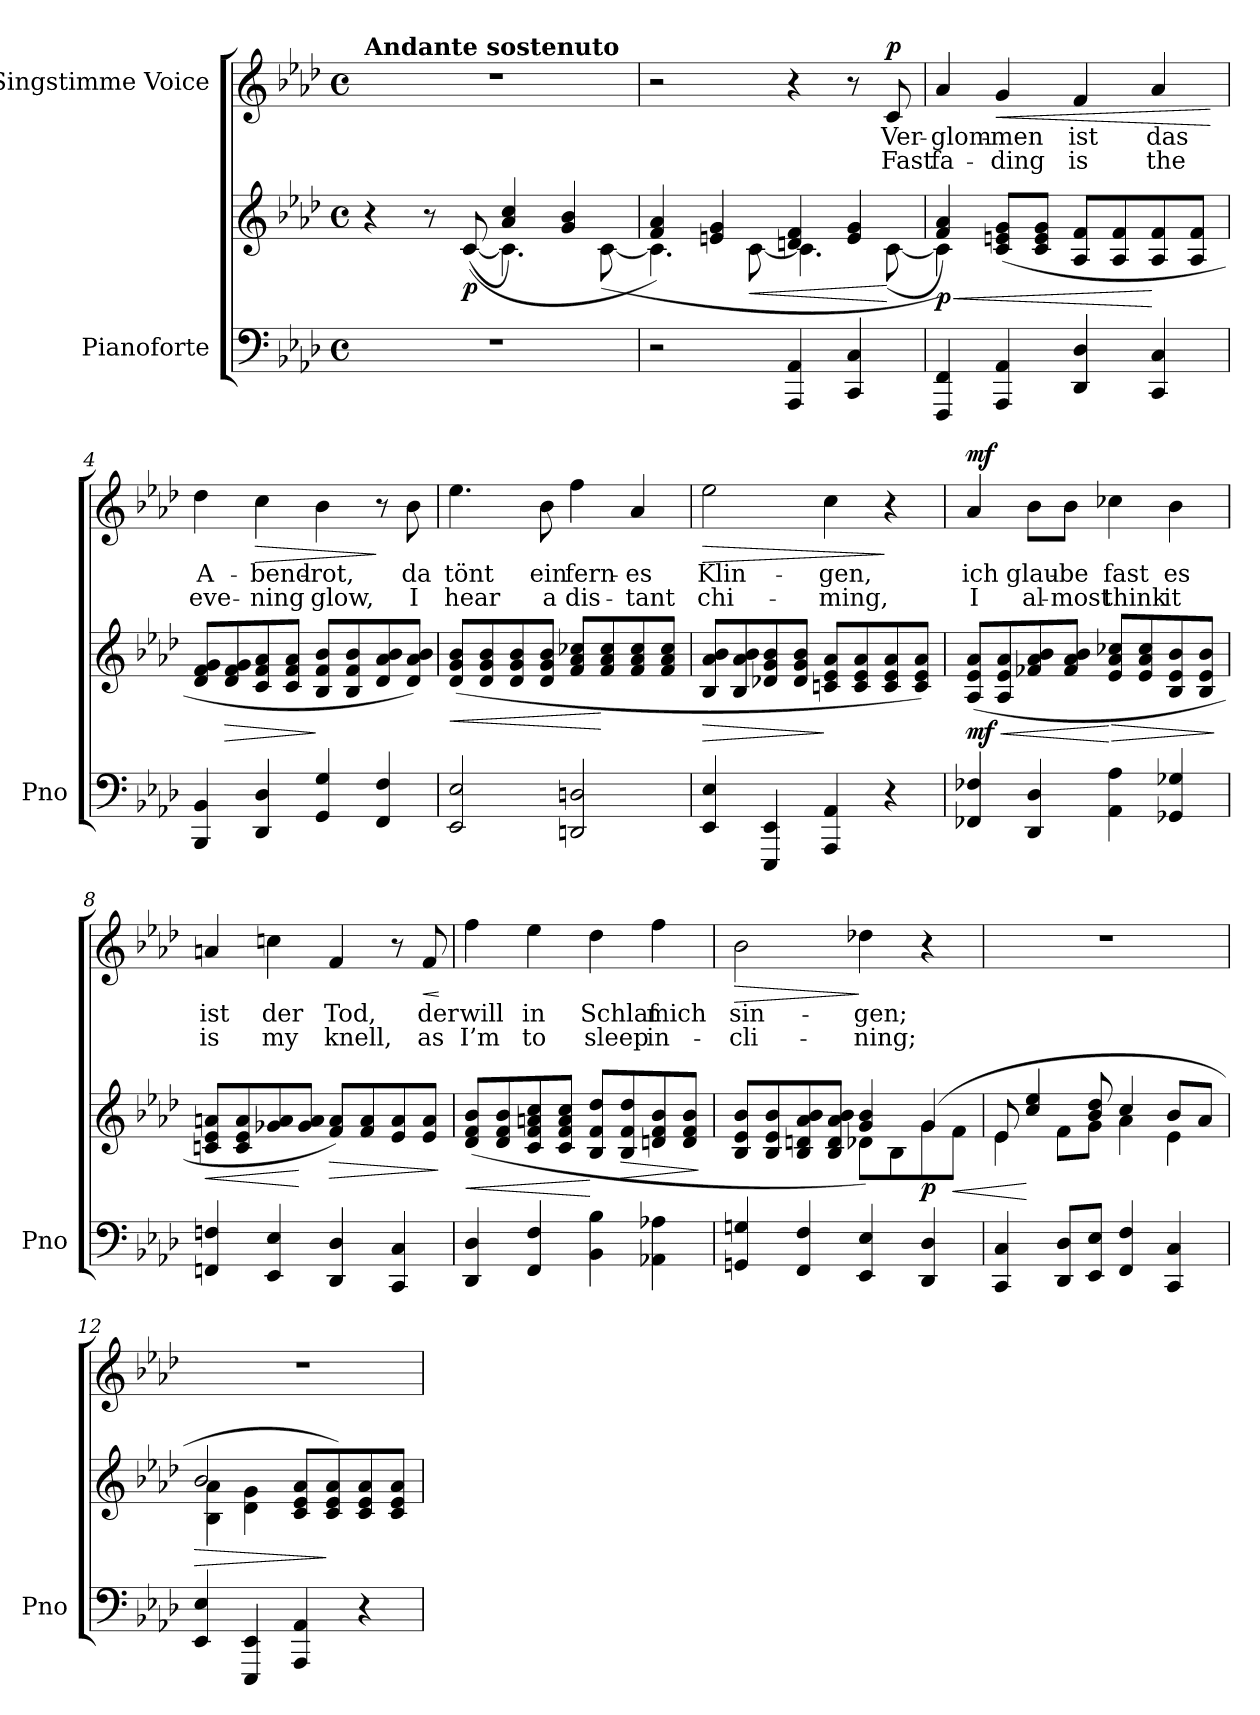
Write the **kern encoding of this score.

**kern	**kern	**dynam	**kern	**text	**text	**dynam
*part2	*part2	*part2	*part1	*part1	*part1	*part1
*staff3	*staff2	*staff2/3	*staff1	*staff1	*staff1	*staff1
*I"Pianoforte	*	*	*I"Singstimme Voice	*	*	*
*I'Pno	*	*	*	*	*	*
*clefF4	*clefG2	*	*clefG2	*	*	*
*k[b-e-a-d-]	*k[b-e-a-d-]	*	*k[b-e-a-d-]	*	*	*
*M4/4	*M4/4	*	*M4/4	*	*	*
*met(c)	*met(c)	*	*met(c)	*	*	*
=1	=1	=1	=1	=1	=1	=1
*	*^	*	*	*	*	*
!	!	!	!	!LO:TX:a:B:t=Andante sostenuto	!	!	!
1r	4r	2ryy	.	1r	.	.	.
.	8r	.	.	.	.	.	.
!	!	!	!LO:DY:b	!	!	!	!
.	(>([<8c/	.	p	.	.	.	.
.	4a-/ 4cc/)	4.c\]	.	.	.	.	.
.	4g/ 4b-/	.	.	.	.	.	.
.	.	(>[8c\	.	.	.	.	.
=2	=2	=2	=2	=2	=2	=2	=2
2r	4f/ 4a-/)	4.c\]	.	2r	.	.	.
.	4en/ 4g/	.	.	.	.	.	.
!	!	!	!LO:HP:b	!	!	!	!
.	.	[8c\	<	.	.	.	.
4AAA-/ 4AA-/	4dn/ 4f/	4.c\]	.	4r	.	.	.
4CC/ 4C/	4e/ 4g/	.	.	8r	.	.	.
!	!	!	!	!	!	!	!LO:DY:a
.	.	(>[8c\	[	8c/	Ver-	Fast	p
=3	=3	=3	=3	=3	=3	=3	=3
!	!	!	!LO:HP:b	!	!	!	!
!	!	!	!LO:DY:n=1:b	!	!	!	!
4FFF/ 4FF/	4f/ 4a-/))	4c\]	< p	4a-/	-glom-	fa-	.
!	!	!	!	!	!	!	!LO:HP:b
4AAA-/ 4AA-/	(8c/ 8en/ 8g/L	4ryy	.	4g/	-men	-ding	<
.	8c/ 8e/ 8g/J	.	.	.	.	.	.
4DD-/ 4D-/	8A-/ 8f/L	2ryy	.	4f/	ist	is	.
.	8A-/ 8f/	.	.	.	.	.	.
4CC/ 4C/	8A-/ 8f/	.	[	4a-/	das	the	.
.	8A-/ 8f/J	.	.	.	.	.	.
*	*v	*v	*	*	*	*	*
.	.	.	.	.	.	[
=4	=4	=4	=4	=4	=4	=4
4BBB-/ 4BB-/	8d-/ 8f/ 8g/L	.	4dd-\	A-	eve-	.
!	!	!LO:HP:b	!	!	!	!
.	8d-/ 8f/ 8g/	>	.	.	.	.
!	!	!	!	!	!	!LO:HP:b
4DD-/ 4D-/	8c/ 8f/ 8a-/	.	4cc\	-bend-	-ning	>
.	8c/ 8f/ 8a-/J	.	.	.	.	.
4GG/ 4G/	8B-/ 8f/ 8b-/L	]	4b-\	-rot,	glow,	.
.	8B-/ 8f/ 8b-/	.	.	.	.	.
4FF/ 4F/	8d-/ 8a-/ 8b-/	.	8r	.	.	]
.	8d-/ 8a-/ 8b-/J)	.	8b-\	da	I	.
=5	=5	=5	=5	=5	=5	=5
!	!	!LO:HP:b	!	!	!	!
2EE-/ 2E-/	(8d-/ 8g/ 8b-/L	<	4.ee-\	tönt	hear	.
.	8d-/ 8g/ 8b-/	.	.	.	.	.
.	8d-/ 8g/ 8b-/	.	.	.	.	.
.	8d-/ 8g/ 8b-/J	.	8b-\	ein	a	.
2DDn/ 2Dn/	8f/ 8a-/ 8cc-X/L	.	4ff\	fern-	dis-	.
.	8f/ 8a-/ 8cc-/	[	.	.	.	.
.	8f/ 8a-/ 8cc-/	.	4a-/	-es	-tant	.
.	8f/ 8a-/ 8cc-/J	.	.	.	.	.
=6	=6	=6	=6	=6	=6	=6
!	!	!LO:HP:b	!	!	!	!LO:HP:b
4EE-/ 4E-/	8B-/ 8a-/ 8b-/L	>	2ee-\	Klin-	chi-	>
.	8B-/ 8a-/ 8b-/	.	.	.	.	.
4EEE-/ 4EE-/	8d-X/ 8g/ 8b-/	.	.	.	.	.
.	8d-/ 8g/ 8b-/J	.	.	.	.	.
4AAA-/ 4AA-/	8cn/ 8e-/ 8a-/L	]	4cc\	-gen,	-ming,	.
.	8c/ 8e-/ 8a-/	.	.	.	.	.
4r	8c/ 8e-/ 8a-/	.	4r	.	.	]
.	8c/ 8e-/ 8a-/J)	.	.	.	.	.
=7	=7	=7	=7	=7	=7	=7
!	!	!LO:HP:b	!	!	!	!
!	!	!LO:DY:n=1:b	!	!	!	!LO:DY:a
4FF-X/ 4F-X/	(8A-/ 8e-/ 8a-/L	< mf	4a-/	ich	I	mf
.	8A-/ 8e-/ 8a-/	.	.	.	.	.
4DD-/ 4D-/	8f-X/ 8a-/ 8b-/	.	8b-\L	glau-	al-	.
.	8f-/ 8a-/ 8b-/J	.	8b-\J	-be	-most	.
!	!	!LO:HP:n=1:b	!	!	!	!
4AA-\ 4A-\	8e-/ 8a-/ 8cc-X/L	[ >	4cc-X\	fast	think	.
.	8e-/ 8a-/ 8cc-/	.	.	.	.	.
4GG-X/ 4G-X/	8B-/ 8e-/ 8b-/	.	4b-\	es	it	.
.	8B-/ 8e-/ 8b-/J	.	.	.	.	.
.	.	]	.	.	.	.
=8	=8	=8	=8	=8	=8	=8
!	!	!LO:HP:b	!	!	!	!
4FFn/ 4Fn/	8cn/ 8e-/ 8an/L	<	4an/	ist	is	.
.	8c/ 8e-/ 8a/	.	.	.	.	.
4EE-/ 4E-/	8g-X/ 8a/	.	4ccn\	der	my	.
.	8g-/ 8a/J	[	.	.	.	.
!	!	!LO:HP:b	!	!	!	!
4DD-/ 4D-/	8f/ 8a/L)	>	4f/	Tod,	knell,	.
.	8f/ 8a/	.	.	.	.	.
4CC/ 4C/	8e-/ 8a/	.	8r	.	.	.
!	!	!	!	!	!	!LO:HP:b
.	8e-/ 8a/J	.	8f/	der	as	<
.	.	]	.	.	.	[
=9	=9	=9	=9	=9	=9	=9
!	!	!LO:HP:b	!	!	!	!
4DD-/ 4D-/	(8d-/ 8f/ 8b-/L	<	4ff\	will	I’m	.
.	8d-/ 8f/ 8b-/	.	.	.	.	.
4FF/ 4F/	8c/ 8f/ 8an/ 8cc/	.	4ee-\	in	to	.
.	8c/ 8f/ 8a/ 8cc/J	.	.	.	.	.
4BB-\ 4B-\	8B-/ 8f/ 8dd-/L	[	4dd-\	Schlaf	sleep	.
!	!	!LO:HP:b	!	!	!	!
.	8B-/ 8f/ 8dd-/	>	.	.	.	.
4AA-X\ 4A-X\	8dn/ 8f/ 8b-/	.	4ff\	mich	in-	.
.	8d/ 8f/ 8b-/J	.	.	.	.	.
.	.	]	.	.	.	.
=10	=10	=10	=10	=10	=10	=10
*	*^	*	*	*	*	*
!	!	!	!	!	!	!	!LO:HP:b
4GGn/ 4Gn/	8B-/ 8e-/ 8b-/L	2ryy	.	2b-\	sin-	-cli-	>
.	8B-/ 8e-/ 8b-/	.	.	.	.	.	.
4FF/ 4F/	8B-/ 8dn/ 8a-/ 8b-/	.	.	.	.	.	.
.	8B-/ 8d/ 8a-/ 8b-/J	.	.	.	.	.	.
4EE-/ 4E-/	4g/ 4b-/)	8d-X\L	.	4dd-X\	-gen;	-ning;	]
.	.	8B-\	.	.	.	.	.
!	!	!	!LO:DY:b	!	!	!	!
4DD-/ 4D-/	(4g/	8g\	p	4r	.	.	.
!	!	!	!LO:HP:b	!	!	!	!
.	.	8f\J	<	.	.	.	.
=11	=11	=11	=11	=11	=11	=11	=11
4CC/ 4C/	8e-/	4e-\	.	1r	.	.	.
.	4cc/ 4ee-/	.	[	.	.	.	.
8DD-/ 8D-/L	.	8f\L	.	.	.	.	.
8EE-/ 8E-/J	8b-/ 8dd-/	8g\J	.	.	.	.	.
4FF/ 4F/	4cc/	4a-\	.	.	.	.	.
4CC/ 4C/	8b-/L	4e-\	.	.	.	.	.
.	8a-/J	.	.	.	.	.	.
=12	=12	=12	=12	=12	=12	=12	=12
!	!	!	!LO:HP:b	!	!	!	!
4EE-/ 4E-/	2b-/	4B-\ 4a-\	>	1r	.	.	.
4EEE-/ 4EE-/	.	4d-\ 4g\	.	.	.	.	.
4AAA-/ 4AA-/	8c/ 8e-/ 8a-/L	2ryy	.	.	.	.	.
.	8c/ 8e-/ 8a-/)	.	]	.	.	.	.
4r	8c/ 8e-/ 8a-/	.	.	.	.	.	.
.	8c/ 8e-/ 8a-/J	.	.	.	.	.	.
*	*v	*v	*	*	*	*	*
=	=	=	=	=	=	=
*-	*-	*-	*-	*-	*-	*-
